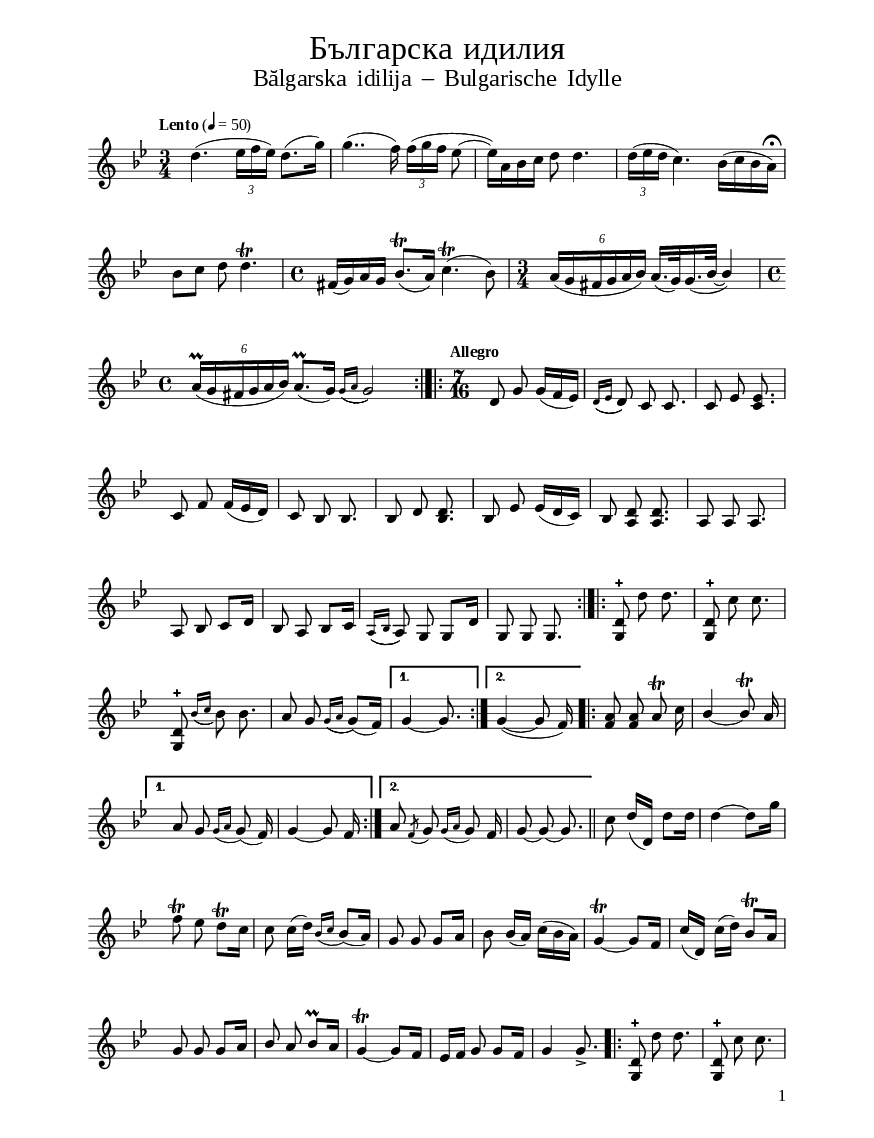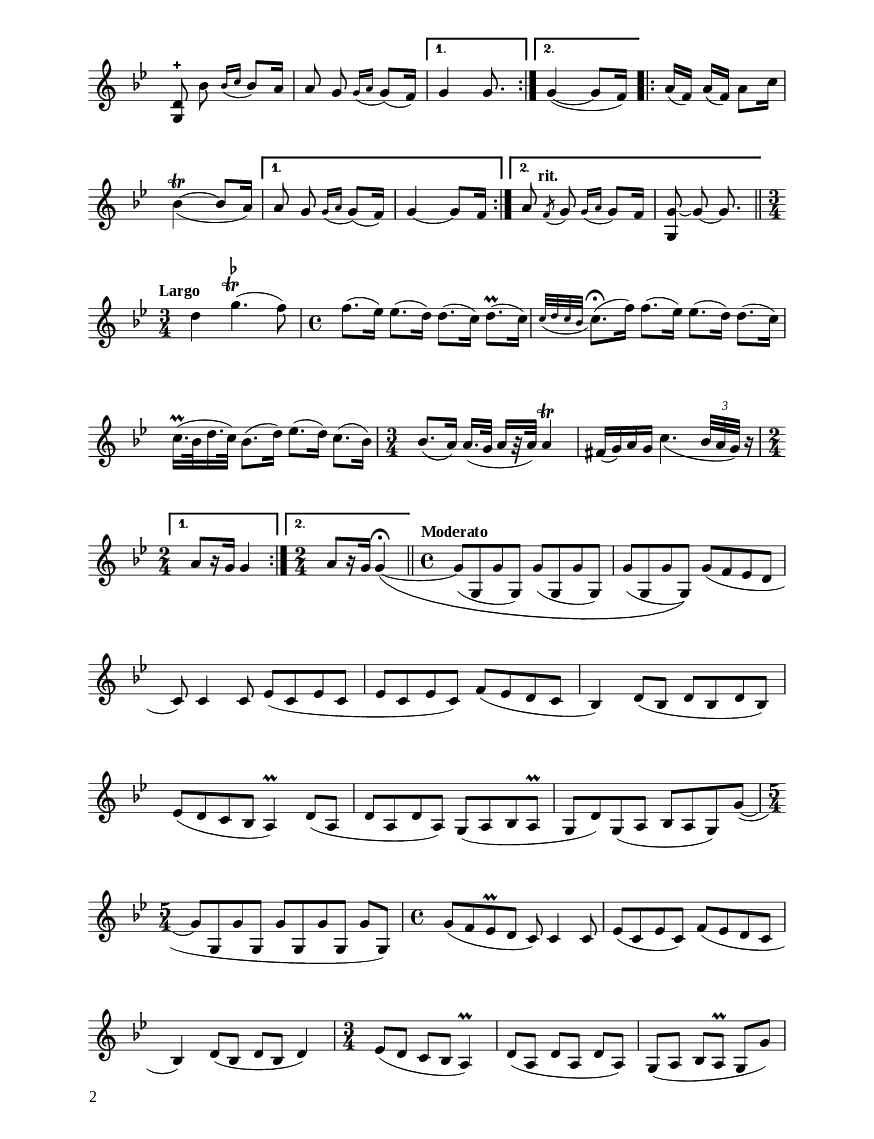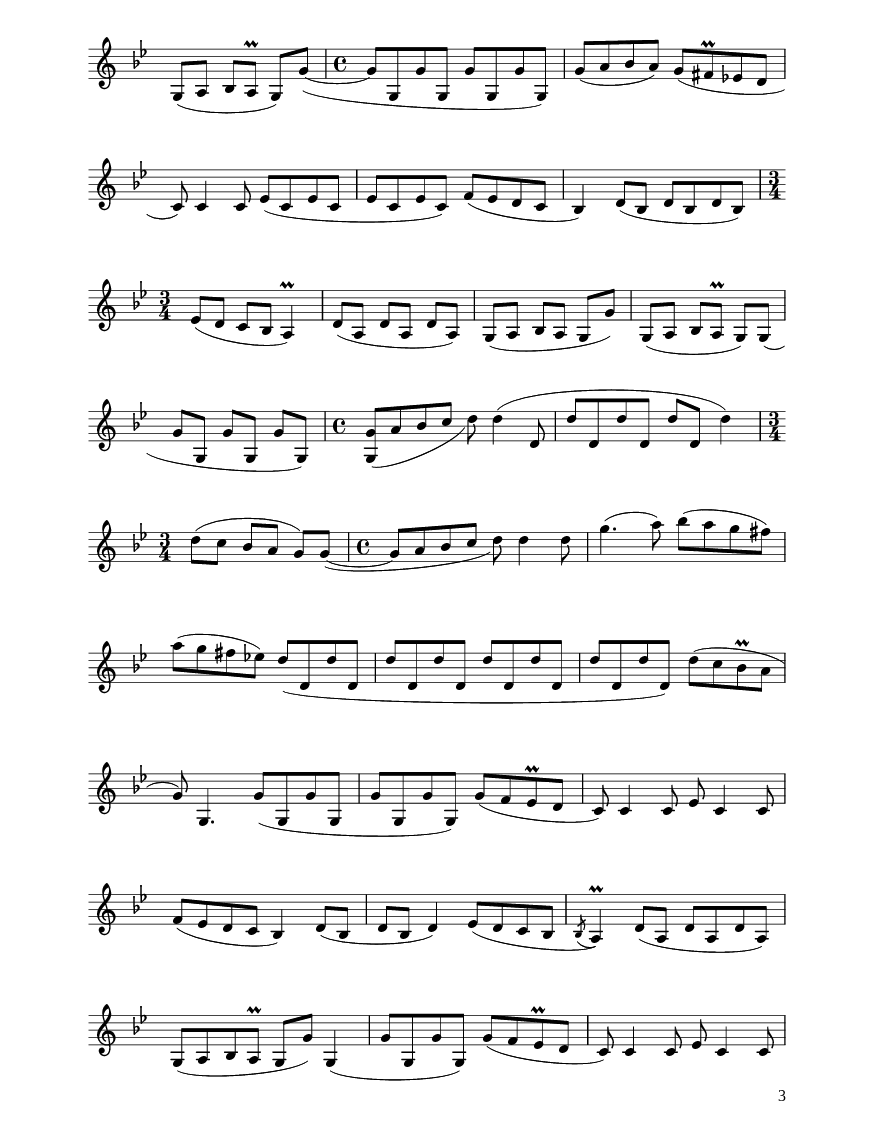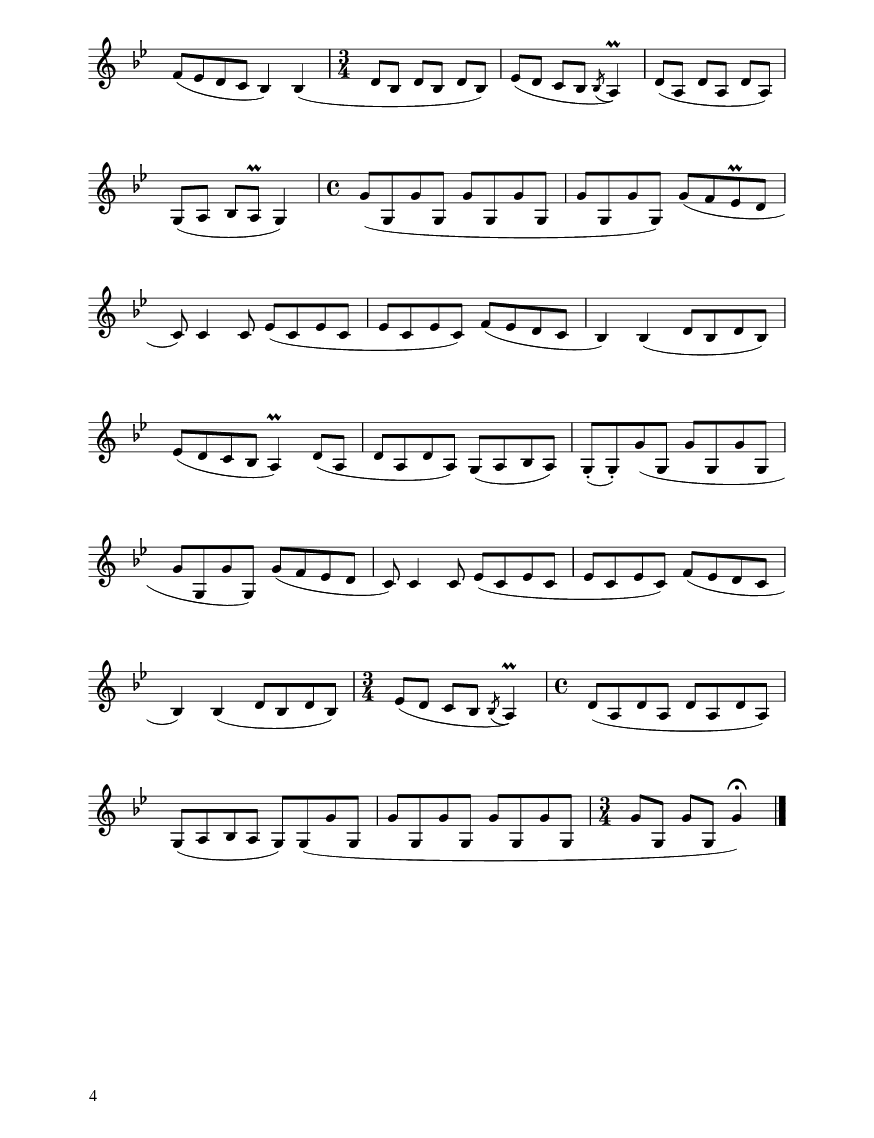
\version "2.24.1"

% include paper part and global functions
\include "include/globals.ily"

\bookpart {
  \label #'ref150
  \tocItem \markup "Българска идилия –  Bălgarska idilija"
  \include "include/bookpart-paper.ily"
  \score {
    \include "include/score-layout.ily"

    \new Voice \relative c' {
      \clef treble
      \key g \minor
      \time 3/4
      \tempoFunc "Lento" 4 "50"
      \autoBeamOff

      d'4.( \tuplet 3/2 { ees16 [f ees]) } d8.([g16]) | \noBreak
      g4..(f16) \tuplet 3/2 { f16( [g f] } ees8~ | \noBreak
      ees16)[a, bes c] d8 d4. | \noBreak
      \tuplet 3/2 { d16( [ees d] } c4.) bes16([c bes a\fermata]) | \break

      bes8 [c] d8 d4.\trill | \noBreak
      \time 4/4 fis,16([g) a g] bes8.\trill([ a16]) c4.\trill( bes8) | \noBreak
      \time 3/4  \tuplet 6/4 { a16([g fis g a bes]) }  a16.([g32) \slurDown g16.(\tieDown bes32~] \stemUp bes4) | \time 4/4 \break

      \tuplet 6/4 { a16\prall([g fis g a bes]) } a8.\prall([g16])  \acciaccatura { g16([ a] } g2) | \bar ":|.|:" \noBreak

      %\set Score.doubleRepeatType = #":|.|:"

      \time 7/16
      \tempo "Allegro"

      d8 g g16([f ees]) | \noBreak
      \acciaccatura { d16([ ees]  } d8) c8 c8. | \noBreak
      c8 ees <c ees>8. | \break
      c8 f f16([ees d]) | \noBreak
      c8 bes bes8. | \noBreak
      bes8 d <bes d>8. | \noBreak
      bes8 ees ees16([d c]) | \noBreak
      bes8 <a d>8 <a d>8. | \noBreak
      a8 a a8. | \break

      a8 bes c[d16] | \noBreak
      bes8 a bes[c16] | \noBreak
      \acciaccatura { a16([ bes]} a8) g g[d'16] | \noBreak
      g,8 g g8. \bar ":|.|:" \noBreak

      \repeat volta 2 {
        <g d'>8\stopped \stemNeutral d''8 d8. | \noBreak
        <g,, d'>8\stopped c'8 c8. | \break

        <g, d'>8\stopped \acciaccatura { bes'16([c] } bes8) bes8. | \noBreak
        a8 g \acciaccatura { g16([a]} g8)([f16]) | \noBreak
      }
      \alternative {
        { g4~ g8. | \noBreak }
        { g4~(g8 f16) | \noBreak }
      }
      \repeat volta 2 {
        <f a>8 <f a> a\trill c16 | \noBreak
        \stemUp bes4~ bes8\trill a16 | \break
      }
      \alternative {
        {
          a8 g \acciaccatura { g16[a]}  g8( f16) | \noBreak
          g4~ g8 f16 | \noBreak
        }
        {
          a8 \acciaccatura { f8 } g \acciaccatura { g16[a] } g8 f16 | \noBreak
          g8~ g~ g8. | \bar "||" \noBreak
        }
      }
      \stemNeutral c8 d16([d,]) d'8[d16] | \noBreak
      \tieUp d4~ d8[g16] | \break

      f8\trill ees d\trill[c16] | \noBreak
      c8 \slurNeutral c16([d]) \acciaccatura { bes16[c] } bes8([a16]) | \noBreak
      g8 g g[a16] | \noBreak
      bes8 bes16([a]) c16([bes a]) | \noBreak
      \tieNeutral g4~\trill g8[f16] | \noBreak
      c'([d,]) c'([d]) bes8\trill[a16] \break

      g8 g g[a16] | \noBreak
      \stemUp bes8 a bes8\prall[a16] | \noBreak
      g4~\trill g8[f16]  | \noBreak
      ees16[f] g8 g[f16] | \noBreak
      g4 g8.\accent | \noBreak
      \repeat volta 2 {
        \stemNeutral <d g,>8\stopped d'8 d8. | \noBreak
        <d, g,>8\stopped c'8 c8. | \break

        <d, g,>8\stopped bes' \acciaccatura { bes16[c] } bes8[a16] | \noBreak
        a8 g \acciaccatura { g16[a] } g8([f16]) | \noBreak
      }
      \alternative {
        { g4 g8. }
        { g4~(g8[f16]) }
      }
      \repeat volta 2 {
        a16([f]) a16([f]) a8[c16] | \break

        \tieUp \slurDown bes4~\trill(bes8[a16])
      }
      \alternative {
        {
          a8 g \acciaccatura { g16[a] } g8([f16]) | \noBreak
          \tieNeutral g4~ g8[f16] | \noBreak
        }
        {
          \once \override Score.MetronomeMark.outside-staff-priority = #599
          \once \override Score.MetronomeMark.X-extent=#'(-1.5 . 0)
          \tempo "rit."
          a8 \acciaccatura { f8 } g \acciaccatura { g16[a] } g8[f16] | \noBreak
          <g g,>8~ g~ g8. \bar "||"  \noBreak
        }
      }
      \time 3/4 \break
      \repeat volta 2 {
        \tempo "Largo"
        \slurNeutral d'4 g4.^\markup{
          \override #'(baseline-skip . 2)
          \column {\flat \musicglyph #"scripts.trill"}

        }(f8) | \noBreak
        \time 4/4 f8.([ees16]) ees8.([d16]) d8.([c16]) d8.\prall([c16]) | \noBreak
        \acciaccatura { c32[d c bes] } c8.\fermata([f16]) f8.([ees16]) ees8.([d16]) d8.([c16]) | \break

        c16.\prall([bes32 d16. c32]) bes8.([d16]) ees8.([d16]) c8.([bes16]) | \noBreak
        \time 3/4 bes8.([a16]) a16.([g32] a16[r32 a32]) a4\trill | \noBreak
        fis16([g) a g] \slurDown c4.( \tuplet 3/2 {bes32[ a g])} r16 | \time 2/4 \break
      }
      \alternative {
        { a8[r16 g16] g4 | \noBreak }
        { \time 2/4 a8[r16 g16] g4\fermata~\( \bar "||"  \noBreak }
      }
      \tempo "Moderato"
      \time 4/4
      g8([g, g' g,]) g'8([g, g' g,]) | \noBreak
      g'8([g, g' g,])\) g'8([f ees d] | \break

      c8) c4 c8 ees8([c ees c] | \noBreak
      ees8[c ees c]) f8([ ees d c] | \noBreak
      bes4) d8([bes] d8[bes d bes]) | \break

      ees8([d c bes] a4\prall) d8([a] | \noBreak
      d8[a d a]) g8([a bes a\prall] | \noBreak
      g[ d') g,( a] bes[a g) g'~(] | \time 5/4 \break

      g[g, g' g,]  g'[g, g' g,] g'[g,]) | \noBreak
      \time 4/4 g'([f ees\prall	 d] c) c4 c8 | \noBreak
      ees([c ees c]) f([ees d c] | \break
      bes4) d8([bes] d8[bes] d4) | \noBreak
      \time 3/4 ees8([d] c[bes] a4\prall) | \noBreak
      d8([a] d8[a] d8[a]) | \noBreak
      g([a] bes[a\prall] g[g']) | \break

      g,([a] bes[a\prall] g[)g'~]( | \noBreak
      \time 4/4 g[g, g' g,] g'[g, g' g,]) | \noBreak
      g'([a bes a]) g([fis\prall ees! d] | \break

      c8) c4 c8 ees([c ees c] | \noBreak
      ees[c ees c]) f([ees d c] | \noBreak
      bes4) d8([bes] d[bes d bes]) | \time 3/4 \break

      ees([d] c[bes] a4\prall) | \noBreak
      d8([a] d[a] d[a]) | \noBreak
      g([a] bes[a] g[g']) | \noBreak
      g,([a] bes[a\prall] g)[g]( | \break

      g'[g,] g'[g,] g'[g,]) | \noBreak
      \time 4/4 <g' g,>([a bes c] d) \slurUp d4( d,8 | \noBreak
      d'[d, d' d,] d'[d,] d'4) | \time 3/4 \break

      d8([c] bes[a] \slurDown g[)g~(] | \noBreak
      \time 4/4 g[a bes c] d) d4 d8 | \noBreak
      \slurNeutral g4.(a8) bes([a g fis]) | \break

      a([g fis ees!]) d([d, d' d,] | \noBreak
      d'[d, d' d,] d'[d, d' d,] | \noBreak
      d'[d, d' d,]) d'([c bes\prall a] | \break

      g) g,4. g'8([g, g' g,] | \noBreak
      g'[g, g' g,]) g'([f ees\prall d] | \noBreak
      c) c4 c8 ees c4 c8 \break

      f([ees d c] bes4) d8([bes] | \noBreak
      d[bes] d4) ees8([d c bes] | \noBreak
      \acciaccatura { bes } a4\prall)
      d8([a] d[a d a]) \break

      g([a bes a\prall] g[g']) g,4( | \noBreak
      g'8[g, g' g,]) g'([f ees\prall d] | \noBreak
      c8) c4  c8 ees c4 c8 | \break

      f([ees d c] bes4) bes( | \noBreak
      \time 3/4 d8[bes] d8[bes] d8[bes]) | \noBreak
      ees([d] c[bes] \acciaccatura { bes } a4\prall)	| \noBreak
      d8([a] d[a] d[a]) | \break

      g([a] bes[a\prall] g4) | \noBreak
      \time 4/4 g'8([g, g' g,] g'[g, g' g,] | \noBreak
      g'[g, g' g,]) g'([f ees\prall d] | \break

      c) c4 c8 ees([c ees c] | \noBreak
      ees[c ees c]) f([ees d c] | \noBreak
      bes4) bes( d8[bes d bes]) | \break

      ees([ d c bes] a4\prall) d8([a] | \noBreak
      d[a d a]) g([a bes a]) | \noBreak
      g\staccato([g\staccato) g'( g,] g'[g, g' g,] | \break

      g'[g, g' g,]) g'([f ees d] | \noBreak
      c) c4 c8 ees([c ees c] | \noBreak
      ees[c ees c]) f([ees d c] | \break

      bes4) bes( d8[bes d bes]) | \noBreak
      \time 3/4 ees([d] c[bes] \acciaccatura { bes } a4\prall) | \noBreak
      \time 4/4 d8([a d a] d[a d a]) | \break

      g([a bes a] g[)g( g' g,] | \noBreak
      g'[g, g' g,] g'[g, g' g,] | \noBreak
      \time 3/4 g'[g,] g'[g,] g'4\fermata) \bar "|."
    }

    \addlyrics {}
    \addlyrics {}

    \header {
      title = \markup \column \normal-text \fontsize #2.5 {
        \center-align
        \line { Българска идилия }
        \vspace #-0.6
        \center-align
        \line \fontsize #-3 { Bălgarska idilija  – Bulgarische Idylle}
        \vspace #-0.8
        \center-align
        \line \fontsize #-3 { " " }
      }
    }

    \midi{}

  } % score


  % include foreign translation(s) of the song
  %\include "lyrics_de/lyrics_de_file_name.ly"

} % bookpart
